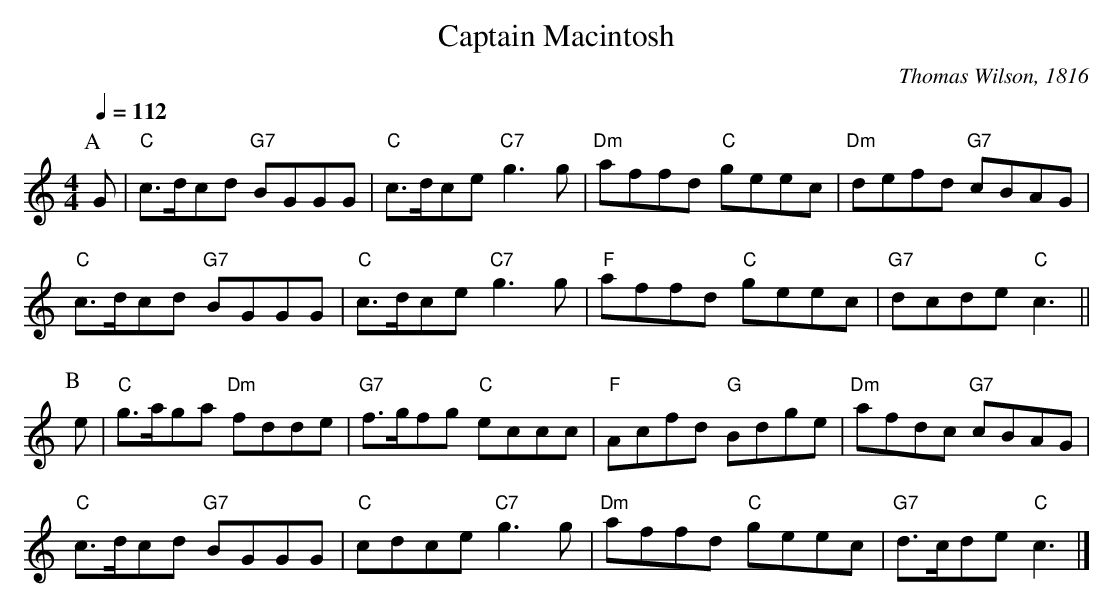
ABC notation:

X:1
T:Captain Macintosh
C:Thomas Wilson, 1816
Q:1/4=112
M:4/4
L:1/8
K:C
P:A
G | "C"c>dcd "G7"BGGG | "C"c>dce "C7"g3g | "Dm"affd "C"geec | "Dm"defd "G7"cBAG |
"C"c>dcd "G7"BGGG | "C"c>dce "C7"g3g | "F"affd "C"geec | "G7"dcde "C"c3 ||
P:B
e | "C"g>aga "Dm"fdde | "G7"f>gfg "C"eccc | "F"Acfd "G"Bdge | "Dm"afdc "G7"cBAG |
"C"c>dcd "G7"BGGG | "C"cdce "C7"g3g | "Dm"affd "C"geec | "G7"d>cde "C"c3 |]
